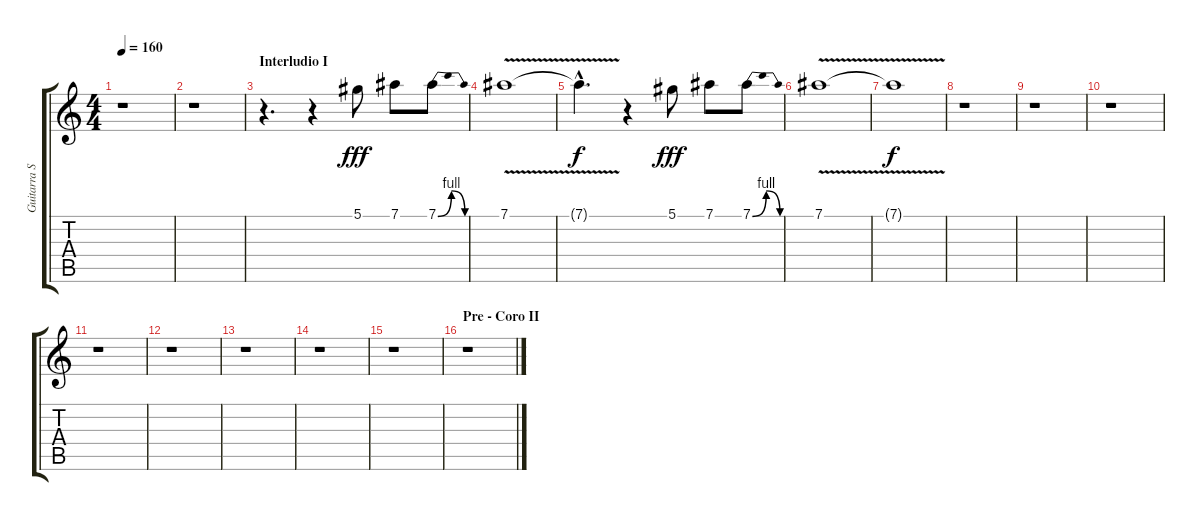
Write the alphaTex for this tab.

\track ("Guitarra Solo II, III" "Guitarra S") {instrument overdrivenguitar}
\staff {score tabs}
\tuning (Eb4 Bb3 Gb3 Db3 Ab2 Eb2) {hide}
\ts (4 4)
\tempo 160
\clef g2
\ks c
r.1{dy f} |
r.1 |
\section ("" "Interludio I")
r.4{d volume 10} r.4 5.1.8{dy fff} 7.1.8 7.1{be (bendrelease 0 0 30 4 45 4 60 0)}.8 |
7.1{v}.1 |
7.1{v hac t}.4{d dy f} r.4 5.1.8{dy fff} 7.1.8 7.1{be (bendrelease 0 0 30 4 45 4 60 0)}.8 |
7.1{v}.1 |
7.1{v t}.1{dy f} |
r.1{volume 15} |
r.1 |
r.1 |
r.1 |
r.1 |
r.1 |
r.1 |
r.1 |
\section ("" "Pre - Coro II")
r.1
